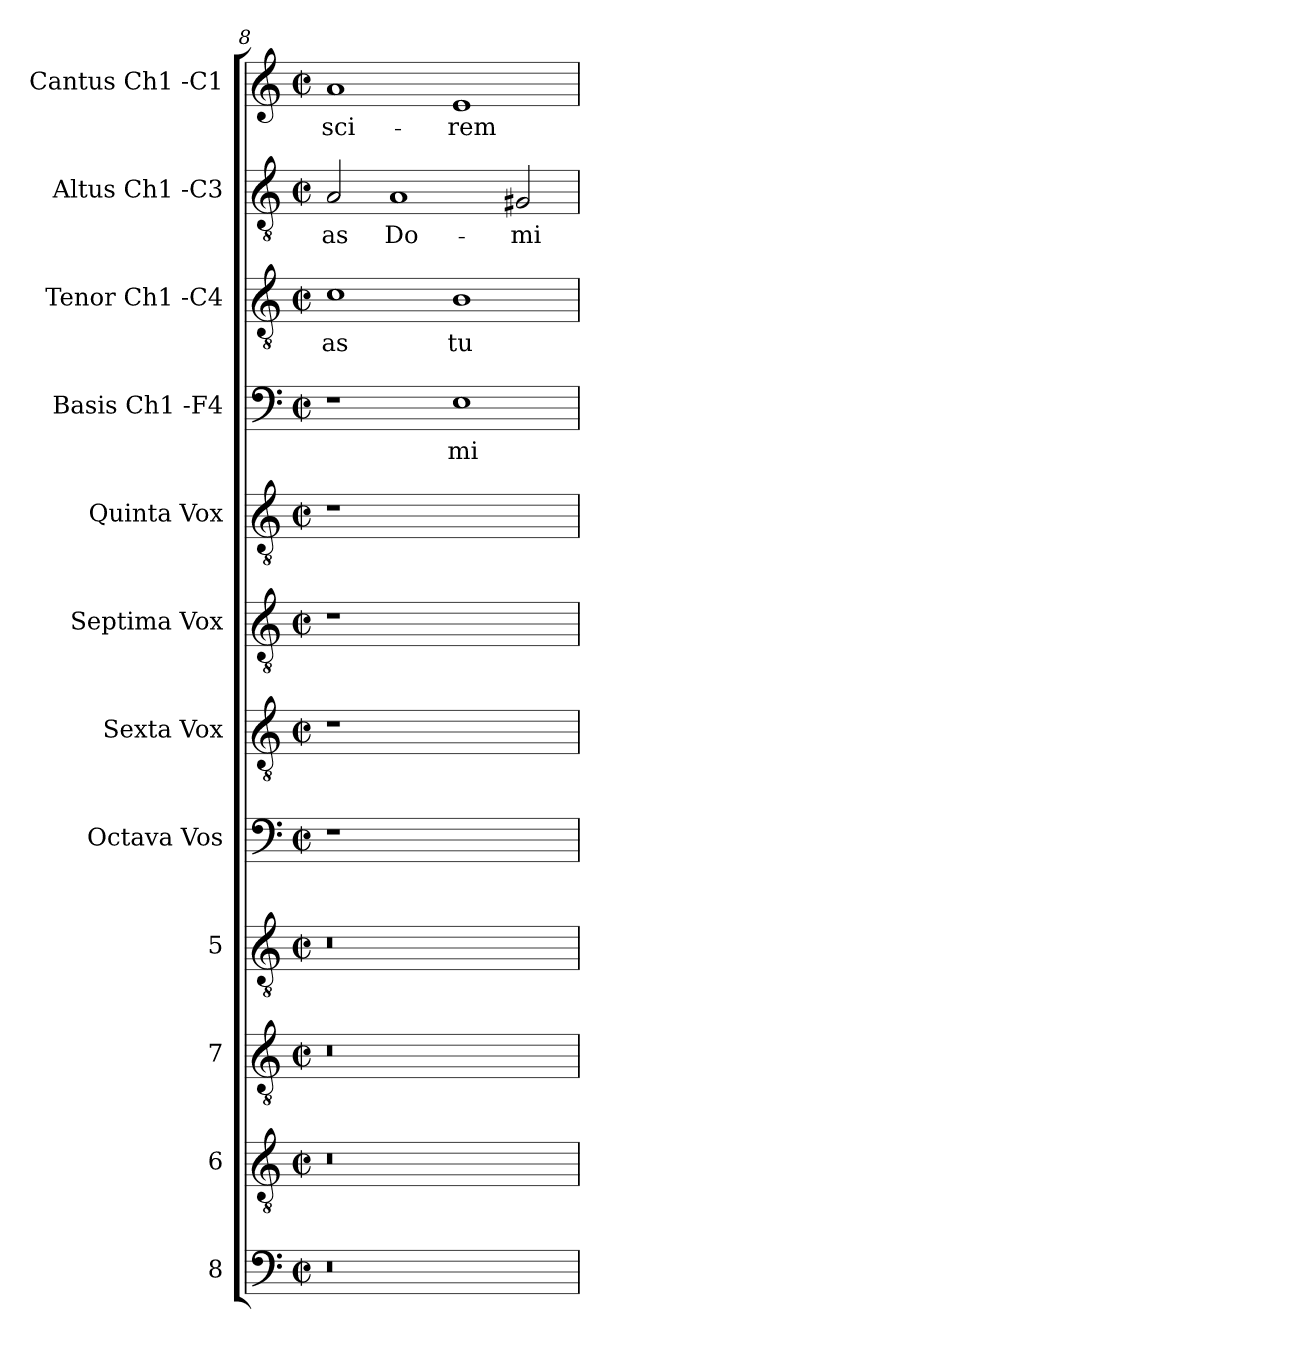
**kern	**kern	**kern	**kern	**kern	**kern	**kern	**kern	**kern	**text	**kern	**text	**kern	**text	**kern	**text
*part12	*part11	*part10	*part9	*part8	*part7	*part6	*part5	*part4	*part4	*part3	*part3	*part2	*part2	*part1	*part1
*staff12	*staff11	*staff10	*staff9	*staff8	*staff7	*staff6	*staff5	*staff4	*staff4	*staff3	*staff3	*staff2	*staff2	*staff1	*staff1
*I"8	*I"6	*I"7	*I"5	*I"Octava  Vos	*I"Sexta  Vox	*I"Septima  Vox	*I"Quinta  Vox	*I"Basis  Ch1 -F4	*	*I"Tenor  Ch1 -C4	*	*I"Altus  Ch1 -C3	*	*I"Cantus  Ch1 -C1	*
*	*	*	*	*	*	*	*	*I'B	*	*I'T	*	*I'A	*	*I'C	*
*clefF4	*clefGv2	*clefGv2	*clefGv2	*clefF4	*clefGv2	*clefGv2	*clefGv2	*clefF4	*	*clefGv2	*	*clefGv2	*	*clefG2	*
*k[]	*k[]	*k[]	*k[]	*k[]	*k[]	*k[]	*k[]	*k[]	*	*k[]	*	*k[]	*	*k[]	*
*C:	*C:	*C:	*C:	*C:	*C:	*C:	*C:	*C:	*	*C:	*	*C:	*	*C:	*
*M2/2	*M2/2	*M2/2	*M2/2	*M2/2	*M2/2	*M2/2	*M2/2	*M2/2	*	*M2/2	*	*M2/2	*	*M2/2	*
*met(c|)	*met(c|)	*met(c|)	*met(c|)	*met(c|)	*met(c|)	*met(c|)	*met(c|)	*met(c|)	*	*met(c|)	*	*met(c|)	*	*met(c|)	*
=8	=8	=8	=8	=8	=8	=8	=8	=8	=8	=8	=8	=8	=8	=8	=8
!	!	!	!	!	!	!	!	!	!	!	!LO:LY:b:cj	!	!LO:LY:b:cj	!	!LO:LY:b:cj
0r	0r	0r	0r	1r	1r	1r	1r	1r	.	1c	-as	2A/	-as	1a	-sci-
!	!	!	!	!	!	!	!	!	!	!	!	!	!LO:LY:b:cj	!	!
.	.	.	.	.	.	.	.	.	.	.	.	1A	Do-	.	.
!	!	!	!	!	!	!	!	!	!LO:LY:b:cj	!	!LO:LY:b:cj	!	!	!	!LO:LY:b:cj
.	.	.	.	1ryy	1ryy	1ryy	1ryy	1E	mi-	1B	tu-	.	.	1e	-rem
!	!	!	!	!	!	!	!	!	!	!	!	!	!LO:LY:b:cj	!	!
.	.	.	.	.	.	.	.	.	.	.	.	2G#X/	-mi-	.	.
=	=	=	=	=	=	=	=	=	=	=	=	=	=	=	=
*-	*-	*-	*-	*-	*-	*-	*-	*-	*-	*-	*-	*-	*-	*-	*-
